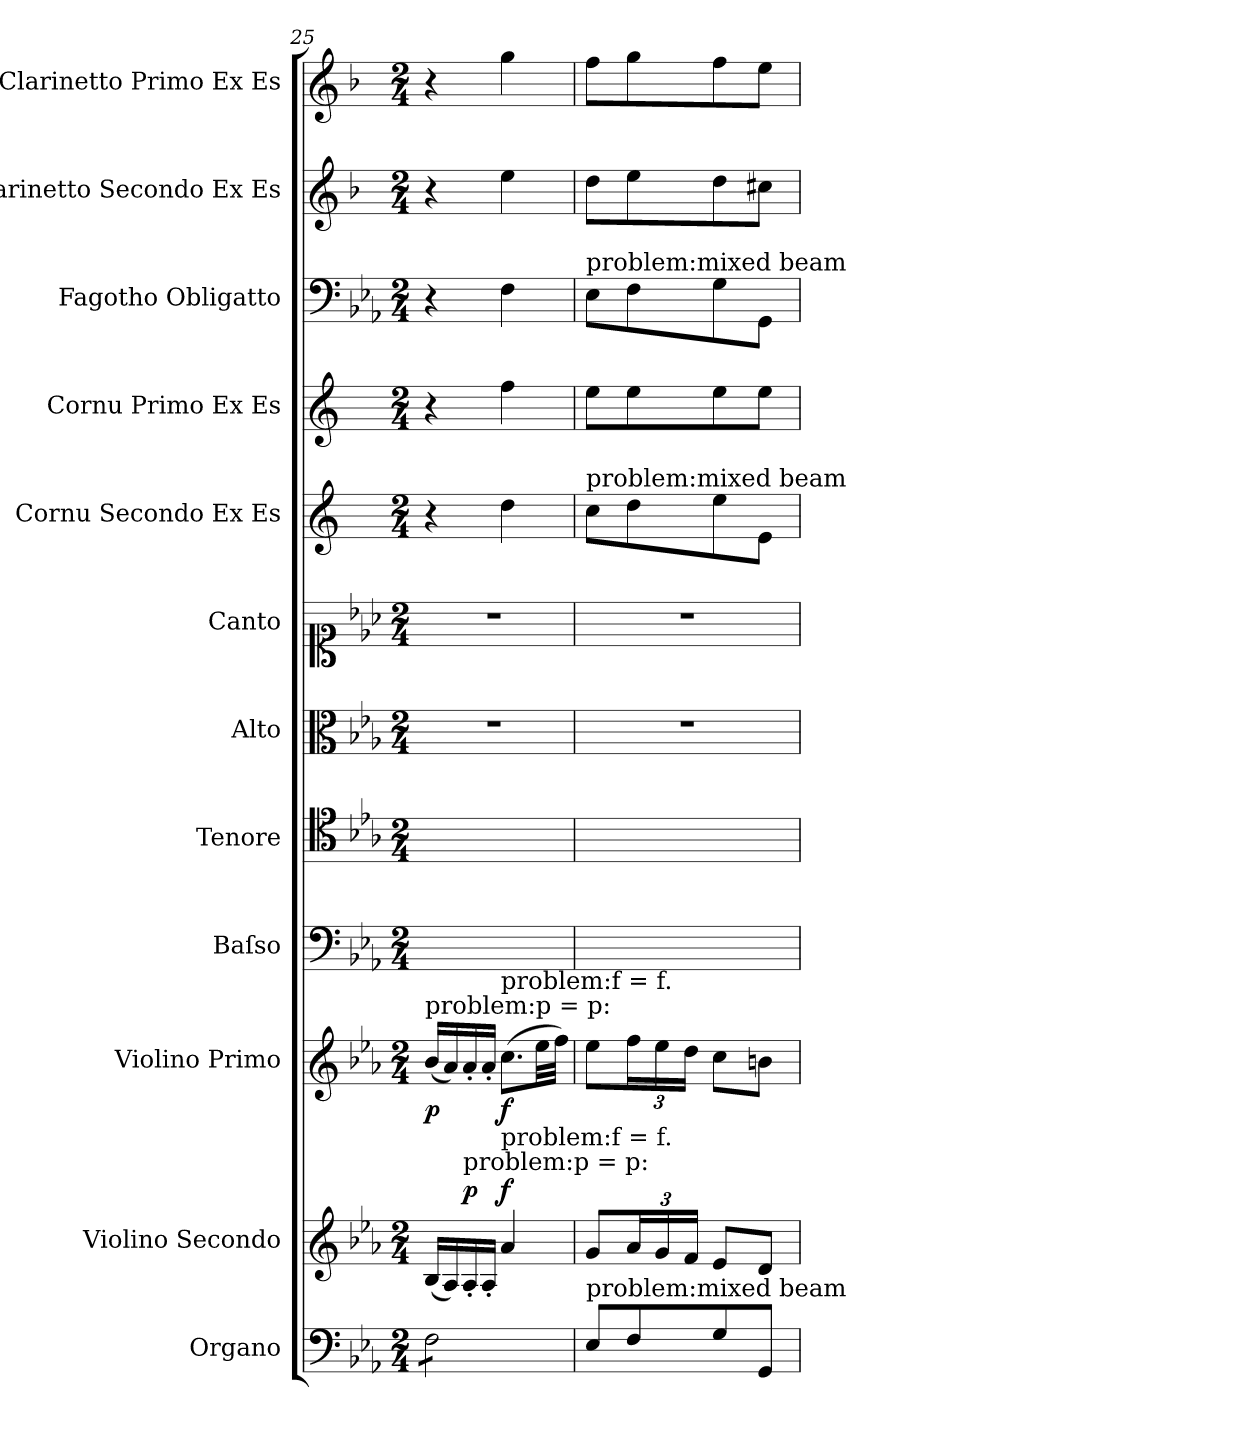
**kern	**kern	**dynam	**kern	**dynam	**kern	**kern	**kern	**kern	**kern	**kern	**kern	**kern	**kern
*part12	*part11	*part11	*part10	*part10	*part9	*part8	*part7	*part6	*part5	*part4	*part3	*part2	*part1
*staff12	*staff11	*staff11	*staff10	*staff10	*staff9	*staff8	*staff7	*staff6	*staff5	*staff4	*staff3	*staff2	*staff1
*I"Organo	*I"Violino Secondo	*	*I"Violino Primo	*	*I"Baſso	*I"Tenore	*I"Alto	*I"Canto	*I"Cornu Secondo Ex Es	*I"Cornu Primo Ex Es	*I"Fagotho Obligatto	*I"Clarinetto Secondo Ex Es	*I"Clarinetto Primo Ex Es
*I'Org	*	*	*I'Vno I	*	*I'B.	*I'T.	*I'A.	*I'C.	*	*I'Cor I	*I'Fag.	*	*I'Cor I
*clefF4	*clefG2	*	*clefG2	*	*clefF4	*clefC4	*clefC3	*clefC1	*clefG2	*clefG2	*clefF4	*clefG2	*clefG2
*	*	*	*	*	*	*	*	*	*ITrd5c9	*ITrd5c9	*	*ITrd1c2	*ITrd1c2
*k[b-e-a-]	*k[b-e-a-]	*	*k[b-e-a-]	*	*k[b-e-a-]	*k[b-e-a-]	*k[b-e-a-]	*k[b-e-a-]	*k[b-e-a-]	*k[b-e-a-]	*k[b-e-a-]	*k[b-e-a-]	*k[b-e-a-]
*c:	*c:	*	*c:	*	*c:	*c:	*c:	*c:	*c:	*c:	*c:	*c:	*c:
*M2/4	*M2/4	*	*M2/4	*	*M2/4	*M2/4	*M2/4	*M2/4	*M2/4	*M2/4	*M2/4	*M2/4	*M2/4
=25	=25	=25	=25	=25	=25	=25	=25	=25	=25	=25	=25	=25	=25
!	!	!	!LO:TX:a:t=problem&colon;p = p&colon;	!	!	!	!	!	!	!	!	!	!
*tremolo	*	*	*	*	*	*	*	*	*	*	*	*	*
8F\L	(16B-/LL	.	(16b-/LL	p	2ryy	2ryy	2r	2r	4r	4r	4r	4r	4r
.	16A-/)	.	16a-/)	.	.	.	.	.	.	.	.	.	.
!	!LO:TX:a:t=problem&colon;p = p&colon;	!	!	!	!	!	!	!	!	!	!	!	!
!	!	!LO:DY:a	!	!	!	!	!	!	!	!	!	!	!
8F\	16A-'/	p	16a-'/	.	.	.	.	.	.	.	.	.	.
.	16A-'/JJ	.	16a-'/JJ	.	.	.	.	.	.	.	.	.	.
!	!	!	!LO:TX:a:t=problem&colon;f = f.	!	!	!	!	!	!	!	!	!	!
!	!LO:TX:a:t=problem&colon;f = f.	!	!	!	!	!	!	!	!	!	!	!	!
!	!	!LO:DY:a	!	!	!	!	!	!	!	!	!	!	!
8F\	4a-/	f	(8.cc\L	f	.	.	.	.	4f\	4a-\	4F\	4dd\	4ff\
8F\J	.	.	.	.	.	.	.	.	.	.	.	.	.
*Xtremolo	*	*	*	*	*	*	*	*	*	*	*	*	*
.	.	.	32ee-\LL	.	.	.	.	.	.	.	.	.	.
.	.	.	32ff\JJJ)	.	.	.	.	.	.	.	.	.	.
=26	=26	=26	=26	=26	=26	=26	=26	=26	=26	=26	=26	=26	=26
!	!	!	!	!	!	!	!	!	!	!	!LO:TX:a:t=problem&colon;mixed beam	!	!
!	!	!	!	!	!	!	!	!	!LO:TX:a:t=problem&colon;mixed beam	!	!	!	!
!LO:TX:a:t=problem&colon;mixed beam	!	!	!	!	!	!	!	!	!	!	!	!	!
8E-/L	8g/L	.	8ee-\L	.	2ryy	2ryy	2r	2r	8e-\L	8g\L	8E-\L	8cc\L	8ee-\L
8F/	24a-/L	.	24ff\L	.	.	.	.	.	8f\	8g\	8F\	8dd\	8ff\
.	24g/	.	24ee-\	.	.	.	.	.	.	.	.	.	.
.	24f/JJ	.	24dd\JJ	.	.	.	.	.	.	.	.	.	.
8G/	8e-/L	.	8cc\L	.	.	.	.	.	8g\	8g\	8G\	8cc\	8ee-\
8GG/J	8d/J	.	8bn\J	.	.	.	.	.	8G\J	8g\J	8GG\J	8bn\J	8dd\J
=	=	=	=	=	=	=	=	=	=	=	=	=	=
*-	*-	*-	*-	*-	*-	*-	*-	*-	*-	*-	*-	*-	*-
